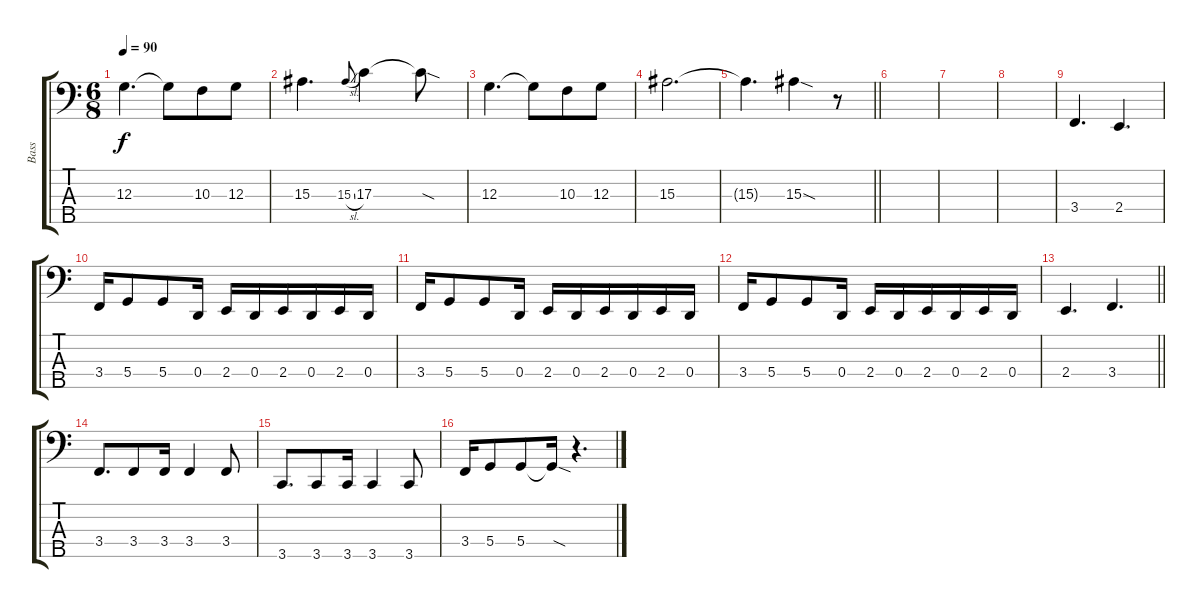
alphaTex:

\track ("Bass" "Bass") {instrument electricbassfinger}
\staff {score tabs}
\tuning (F2 C2 G1 D1 A0) {hide}
\ts (6 8)
\tempo 90
\clef f4
\ks c
12.3.4{d dy f} 12.3{t}.8 10.3.8 12.3.8 |
15.3.4{d} 15.3{sl}.8{gr onbeat} 17.3.4 17.3{sod t}.8 |
12.3.4{d} 12.3{t}.8 10.3.8 12.3.8 |
15.3.2{d} |
\barLineRight lightlight
15.3{t}.4{d} 15.3{sod}.4 r.8 |
|
|
|
3.4.4{d} 2.4.4{d} |
3.4.16 5.4.8 5.4.8 0.4.16 2.4.16 0.4.16 2.4.16 0.4.16 2.4.16 0.4.16 |
3.4.16 5.4.8 5.4.8 0.4.16 2.4.16 0.4.16 2.4.16 0.4.16 2.4.16 0.4.16 |
3.4.16 5.4.8 5.4.8 0.4.16 2.4.16 0.4.16 2.4.16 0.4.16 2.4.16 0.4.16 |
\barLineRight lightlight
2.4.4{d} 3.4.4{d} |
3.4.8{d} 3.4.8 3.4.16 3.4.4 3.4.8 |
3.5.8{d} 3.5.8 3.5.16 3.5.4 3.5.8 |
3.4.16 5.4.8 5.4.8 5.4{sod t}.16 r.4{d}
